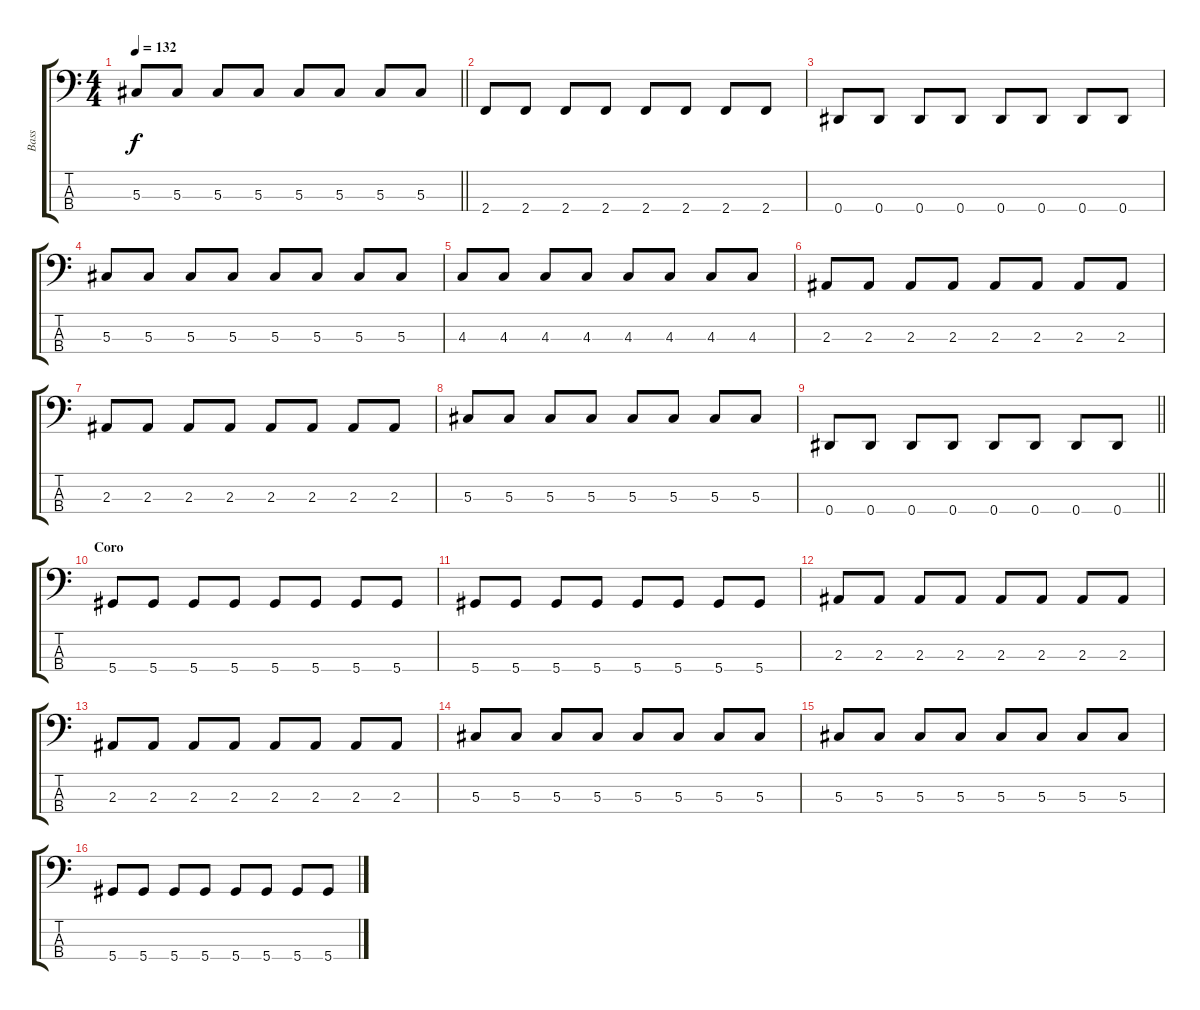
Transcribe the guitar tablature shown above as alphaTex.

\track ("Bass" "Bass") {instrument electricbassfinger}
\staff {score tabs}
\tuning (Gb2 Db2 Ab1 Eb1) {hide}
\ts (4 4)
\tempo 132
\clef f4
\barLineRight lightlight
\ks c
5.3.8{dy f} 5.3.8 5.3.8 5.3.8 5.3.8 5.3.8 5.3.8 5.3.8 |
2.4.8 2.4.8 2.4.8 2.4.8 2.4.8 2.4.8 2.4.8 2.4.8 |
0.4.8 0.4.8 0.4.8 0.4.8 0.4.8 0.4.8 0.4.8 0.4.8 |
5.3.8 5.3.8 5.3.8 5.3.8 5.3.8 5.3.8 5.3.8 5.3.8 |
4.3.8 4.3.8 4.3.8 4.3.8 4.3.8 4.3.8 4.3.8 4.3.8 |
2.3.8 2.3.8 2.3.8 2.3.8 2.3.8 2.3.8 2.3.8 2.3.8 |
2.3.8 2.3.8 2.3.8 2.3.8 2.3.8 2.3.8 2.3.8 2.3.8 |
5.3.8 5.3.8 5.3.8 5.3.8 5.3.8 5.3.8 5.3.8 5.3.8 |
\barLineRight lightlight
0.4.8 0.4.8 0.4.8 0.4.8 0.4.8 0.4.8 0.4.8 0.4.8 |
\section ("" "Coro")
5.4.8 5.4.8 5.4.8 5.4.8 5.4.8 5.4.8 5.4.8 5.4.8 |
5.4.8 5.4.8 5.4.8 5.4.8 5.4.8 5.4.8 5.4.8 5.4.8 |
2.3.8 2.3.8 2.3.8 2.3.8 2.3.8 2.3.8 2.3.8 2.3.8 |
2.3.8 2.3.8 2.3.8 2.3.8 2.3.8 2.3.8 2.3.8 2.3.8 |
5.3.8 5.3.8 5.3.8 5.3.8 5.3.8 5.3.8 5.3.8 5.3.8 |
5.3.8 5.3.8 5.3.8 5.3.8 5.3.8 5.3.8 5.3.8 5.3.8 |
5.4.8 5.4.8 5.4.8 5.4.8 5.4.8 5.4.8 5.4.8 5.4.8
